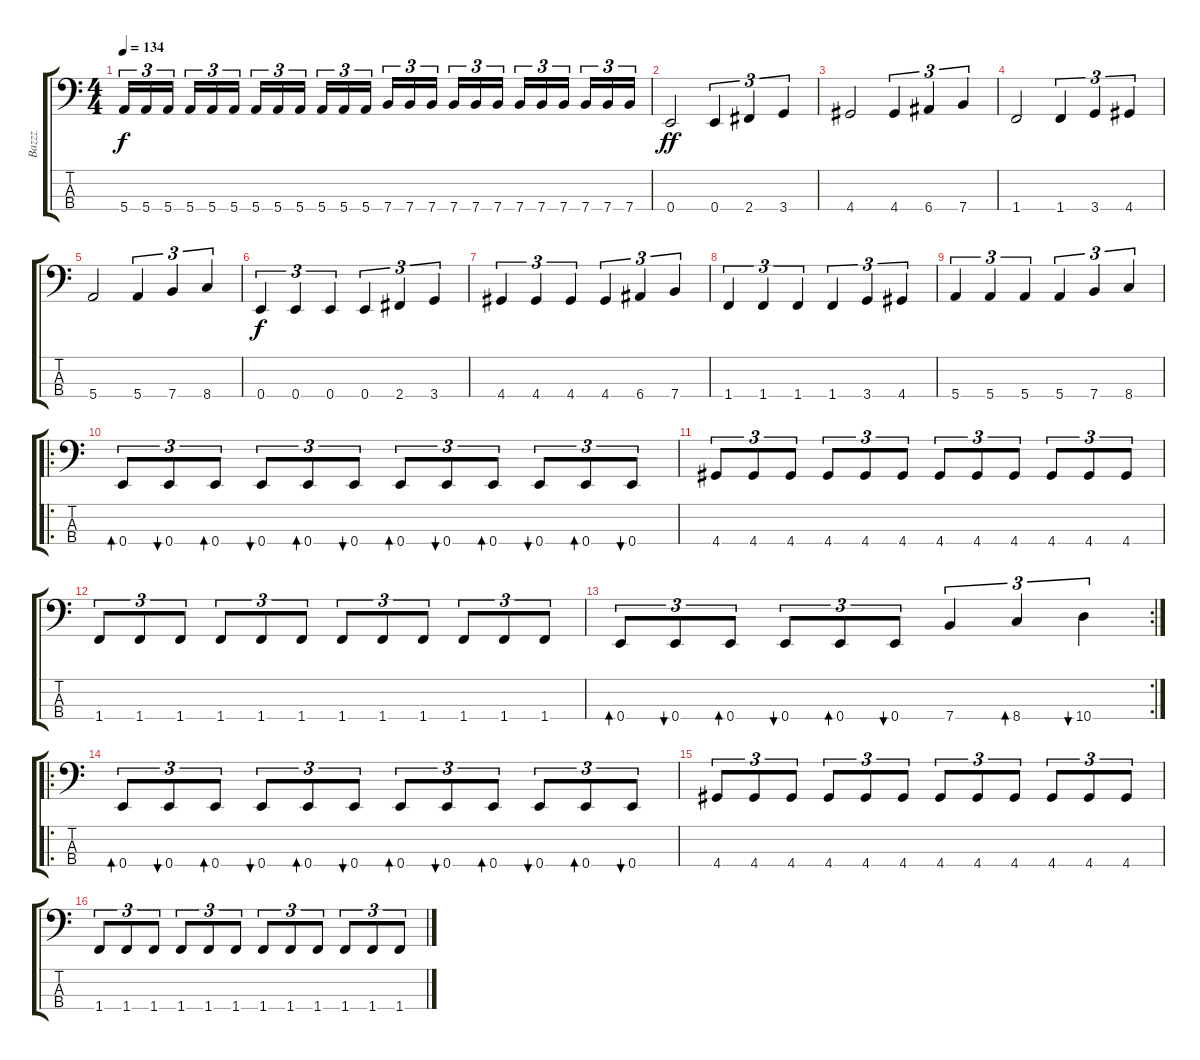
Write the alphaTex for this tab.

\track ("Bazzz" "Bazzz") {instrument electricbasspick}
\staff {score tabs}
\tuning (G2 D2 A1 E1) {hide}
\ts (4 4)
\tempo 134
\clef f4
\ks c
5.4.16{tu (3 2) dy f} 5.4.16{tu (3 2)} 5.4.16{tu (3 2)} 5.4.16{tu (3 2)} 5.4.16{tu (3 2)} 5.4.16{tu (3 2)} 5.4.16{tu (3 2)} 5.4.16{tu (3 2)} 5.4.16{tu (3 2)} 5.4.16{tu (3 2)} 5.4.16{tu (3 2)} 5.4.16{tu (3 2)} 7.4.16{tu (3 2)} 7.4.16{tu (3 2)} 7.4.16{tu (3 2)} 7.4.16{tu (3 2)} 7.4.16{tu (3 2)} 7.4.16{tu (3 2)} 7.4.16{tu (3 2)} 7.4.16{tu (3 2)} 7.4.16{tu (3 2)} 7.4.16{tu (3 2)} 7.4.16{tu (3 2)} 7.4.16{tu (3 2)} |
0.4.2{dy ff} 0.4.4{tu (3 2)} 2.4.4{tu (3 2)} 3.4.4{tu (3 2)} |
4.4.2 4.4.4{tu (3 2)} 6.4.4{tu (3 2)} 7.4.4{tu (3 2)} |
1.4.2 1.4.4{tu (3 2)} 3.4.4{tu (3 2)} 4.4.4{tu (3 2)} |
5.4.2 5.4.4{tu (3 2)} 7.4.4{tu (3 2)} 8.4.4{tu (3 2)} |
0.4.4{tu (3 2) dy f} 0.4.4{tu (3 2)} 0.4.4{tu (3 2)} 0.4.4{tu (3 2)} 2.4.4{tu (3 2)} 3.4.4{tu (3 2)} |
4.4.4{tu (3 2)} 4.4.4{tu (3 2)} 4.4.4{tu (3 2)} 4.4.4{tu (3 2)} 6.4.4{tu (3 2)} 7.4.4{tu (3 2)} |
1.4.4{tu (3 2)} 1.4.4{tu (3 2)} 1.4.4{tu (3 2)} 1.4.4{tu (3 2)} 3.4.4{tu (3 2)} 4.4.4{tu (3 2)} |
5.4.4{tu (3 2)} 5.4.4{tu (3 2)} 5.4.4{tu (3 2)} 5.4.4{tu (3 2)} 7.4.4{tu (3 2)} 8.4.4{tu (3 2)} |
\ro
0.4.8{tu (3 2) bd 60} 0.4.8{tu (3 2) bu 60} 0.4.8{tu (3 2) bd 60} 0.4.8{tu (3 2) bu 60} 0.4.8{tu (3 2) bd 60} 0.4.8{tu (3 2) bu 60} 0.4.8{tu (3 2) bd 60} 0.4.8{tu (3 2) bu 60} 0.4.8{tu (3 2) bd 60} 0.4.8{tu (3 2) bu 60} 0.4.8{tu (3 2) bd 60} 0.4.8{tu (3 2) bu 60} |
4.4.8{tu (3 2)} 4.4.8{tu (3 2)} 4.4.8{tu (3 2)} 4.4.8{tu (3 2)} 4.4.8{tu (3 2)} 4.4.8{tu (3 2)} 4.4.8{tu (3 2)} 4.4.8{tu (3 2)} 4.4.8{tu (3 2)} 4.4.8{tu (3 2)} 4.4.8{tu (3 2)} 4.4.8{tu (3 2)} |
1.4.8{tu (3 2)} 1.4.8{tu (3 2)} 1.4.8{tu (3 2)} 1.4.8{tu (3 2)} 1.4.8{tu (3 2)} 1.4.8{tu (3 2)} 1.4.8{tu (3 2)} 1.4.8{tu (3 2)} 1.4.8{tu (3 2)} 1.4.8{tu (3 2)} 1.4.8{tu (3 2)} 1.4.8{tu (3 2)} |
\rc 2
0.4.8{tu (3 2) bd 60} 0.4.8{tu (3 2) bu 60} 0.4.8{tu (3 2) bd 60} 0.4.8{tu (3 2) bu 60} 0.4.8{tu (3 2) bd 60} 0.4.8{tu (3 2) bu 60} 7.4.4{tu (3 2)} 8.4.4{tu (3 2) bd 60} 10.4.4{tu (3 2) bu 60} |
\ro
0.4.8{tu (3 2) bd 60} 0.4.8{tu (3 2) bu 60} 0.4.8{tu (3 2) bd 60} 0.4.8{tu (3 2) bu 60} 0.4.8{tu (3 2) bd 60} 0.4.8{tu (3 2) bu 60} 0.4.8{tu (3 2) bd 60} 0.4.8{tu (3 2) bu 60} 0.4.8{tu (3 2) bd 60} 0.4.8{tu (3 2) bu 60} 0.4.8{tu (3 2) bd 60} 0.4.8{tu (3 2) bu 60} |
4.4.8{tu (3 2)} 4.4.8{tu (3 2)} 4.4.8{tu (3 2)} 4.4.8{tu (3 2)} 4.4.8{tu (3 2)} 4.4.8{tu (3 2)} 4.4.8{tu (3 2)} 4.4.8{tu (3 2)} 4.4.8{tu (3 2)} 4.4.8{tu (3 2)} 4.4.8{tu (3 2)} 4.4.8{tu (3 2)} |
1.4.8{tu (3 2)} 1.4.8{tu (3 2)} 1.4.8{tu (3 2)} 1.4.8{tu (3 2)} 1.4.8{tu (3 2)} 1.4.8{tu (3 2)} 1.4.8{tu (3 2)} 1.4.8{tu (3 2)} 1.4.8{tu (3 2)} 1.4.8{tu (3 2)} 1.4.8{tu (3 2)} 1.4.8{tu (3 2)}
